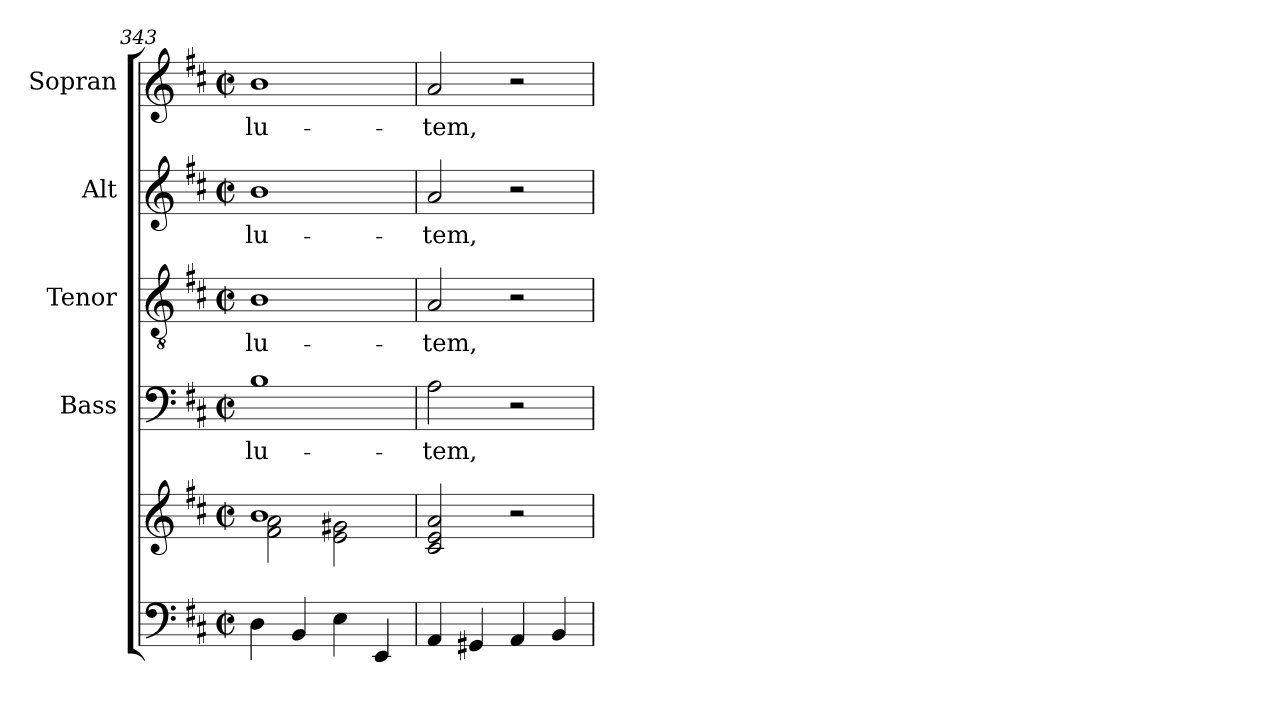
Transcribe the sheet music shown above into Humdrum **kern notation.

**kern	**kern	**kern	**text	**kern	**text	**kern	**text	**kern	**text
*part5	*part5	*part4	*part4	*part3	*part3	*part2	*part2	*part1	*part1
*staff6	*staff5	*staff4	*staff4	*staff3	*staff3	*staff2	*staff2	*staff1	*staff1
*	*	*I"Bass	*	*I"Tenor	*	*I"Alt	*	*I"Sopran	*
*	*	*I'B.	*	*I'T.	*	*I'A.	*	*I'S.	*
*clefF4	*clefG2	*clefF4	*	*clefGv2	*	*clefG2	*	*clefG2	*
*k[f#c#]	*k[f#c#]	*k[f#c#]	*	*k[f#c#]	*	*k[f#c#]	*	*k[f#c#]	*
*D:	*D:	*D:	*	*D:	*	*D:	*	*D:	*
*M2/2	*M2/2	*M2/2	*	*M2/2	*	*M2/2	*	*M2/2	*
*met(c|)	*met(c|)	*met(c|)	*	*met(c|)	*	*met(c|)	*	*met(c|)	*
=343	=343	=343	=343	=343	=343	=343	=343	=343	=343
*	*^	*	*	*	*	*	*	*	*
!	!	!	!	!LO:LY:b	!	!LO:LY:b	!	!LO:LY:b	!	!LO:LY:b
4D\	1b	2f#\ 2a\	1B	-lu-	1B	-lu-	1b	-lu-	1b	-lu-
4BB/	.	.	.	.	.	.	.	.	.	.
4E\	.	2e\ 2g#X\	.	.	.	.	.	.	.	.
4EE/	.	.	.	.	.	.	.	.	.	.
*	*v	*v	*	*	*	*	*	*	*	*
=344	=344	=344	=344	=344	=344	=344	=344	=344	=344
!	!	!	!LO:LY:b	!	!LO:LY:b	!	!LO:LY:b	!	!LO:LY:b
4AA/	2c#/ 2e/ 2a/	2A\	-tem,	2A/	-tem,	2a/	-tem,	2a/	-tem,
4GG#X/	.	.	.	.	.	.	.	.	.
4AA/	2r	2r	.	2r	.	2r	.	2r	.
4BB/	.	.	.	.	.	.	.	.	.
=	=	=	=	=	=	=	=	=	=
*-	*-	*-	*-	*-	*-	*-	*-	*-	*-
